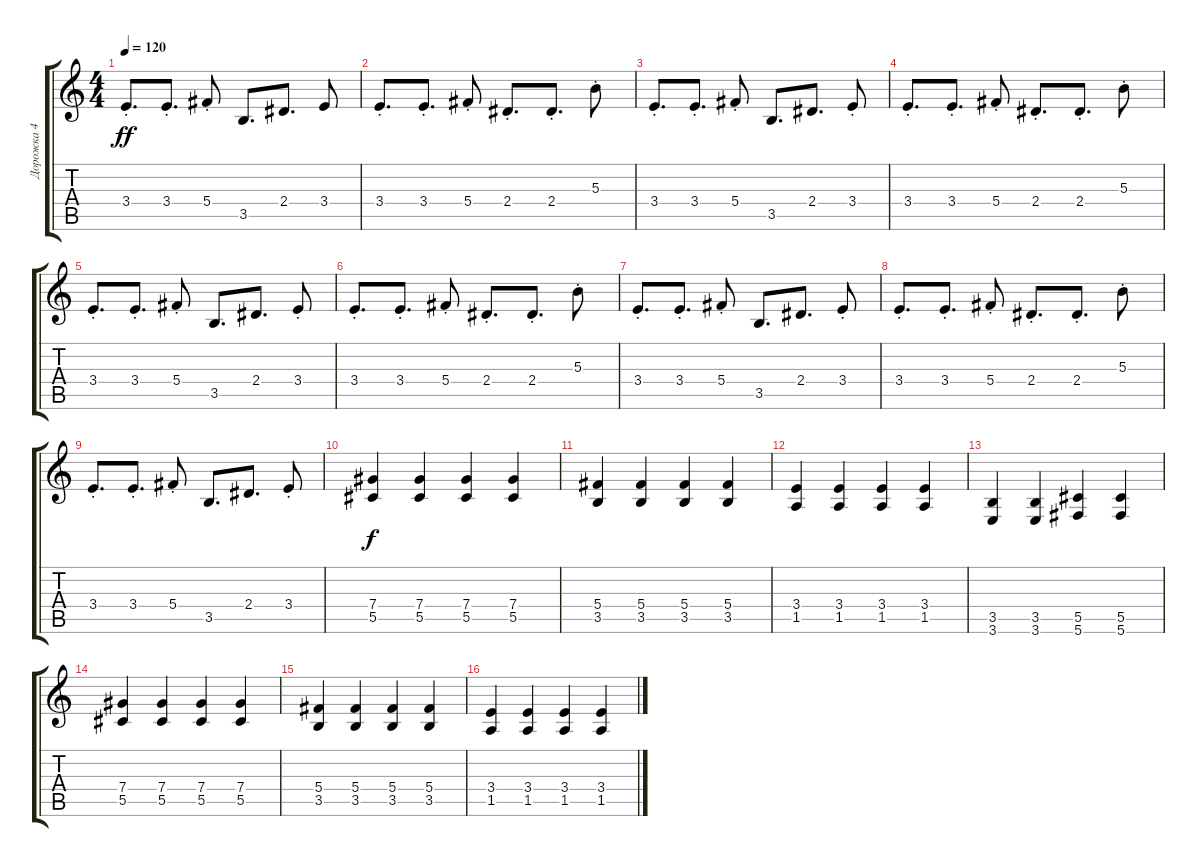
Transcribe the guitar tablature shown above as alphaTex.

\track ("Дорожка 4" "Дорожка 4") {instrument distortionguitar}
\staff {score tabs}
\tuning (Eb4 Bb3 Gb3 Db3 Ab2 Db2) {hide}
\ts (4 4)
\tempo 120
\clef g2
\ks c
3.4{st}.8{d dy ff} 3.4{st}.8{d} 5.4{st}.8 3.5.8{d} 2.4.8{d} 3.4.8 |
3.4{st}.8{d} 3.4{st}.8{d} 5.4{st}.8 2.4{st}.8{d} 2.4{st}.8{d} 5.3{st}.8 |
3.4{st}.8{d} 3.4{st}.8{d} 5.4{st}.8 3.5.8{d} 2.4.8{d} 3.4{st}.8 |
3.4{st}.8{d} 3.4{st}.8{d} 5.4{st}.8 2.4{st}.8{d} 2.4{st}.8{d} 5.3{st}.8 |
3.4{st}.8{d} 3.4{st}.8{d} 5.4{st}.8 3.5.8{d} 2.4.8{d} 3.4{st}.8 |
3.4{st}.8{d} 3.4{st}.8{d} 5.4{st}.8 2.4{st}.8{d} 2.4{st}.8{d} 5.3{st}.8 |
3.4{st}.8{d} 3.4{st}.8{d} 5.4{st}.8 3.5.8{d} 2.4.8{d} 3.4{st}.8 |
3.4{st}.8{d} 3.4{st}.8{d} 5.4{st}.8 2.4{st}.8{d} 2.4{st}.8{d} 5.3{st}.8 |
3.4{st}.8{d} 3.4{st}.8{d} 5.4{st}.8 3.5.8{d} 2.4.8{d} 3.4{st}.8 |
(7.4 5.5).4{dy f} (7.4 5.5).4 (7.4 5.5).4 (7.4 5.5).4 |
(5.4 3.5).4 (5.4 3.5).4 (5.4 3.5).4 (5.4 3.5).4 |
(3.4 1.5).4 (3.4 1.5).4 (3.4 1.5).4 (3.4 1.5).4 |
(3.5 3.6).4 (3.5 3.6).4 (5.5 5.6).4 (5.5 5.6).4 |
(7.4 5.5).4 (7.4 5.5).4 (7.4 5.5).4 (7.4 5.5).4 |
(5.4 3.5).4 (5.4 3.5).4 (5.4 3.5).4 (5.4 3.5).4 |
(3.4 1.5).4 (3.4 1.5).4 (3.4 1.5).4 (3.4 1.5).4
